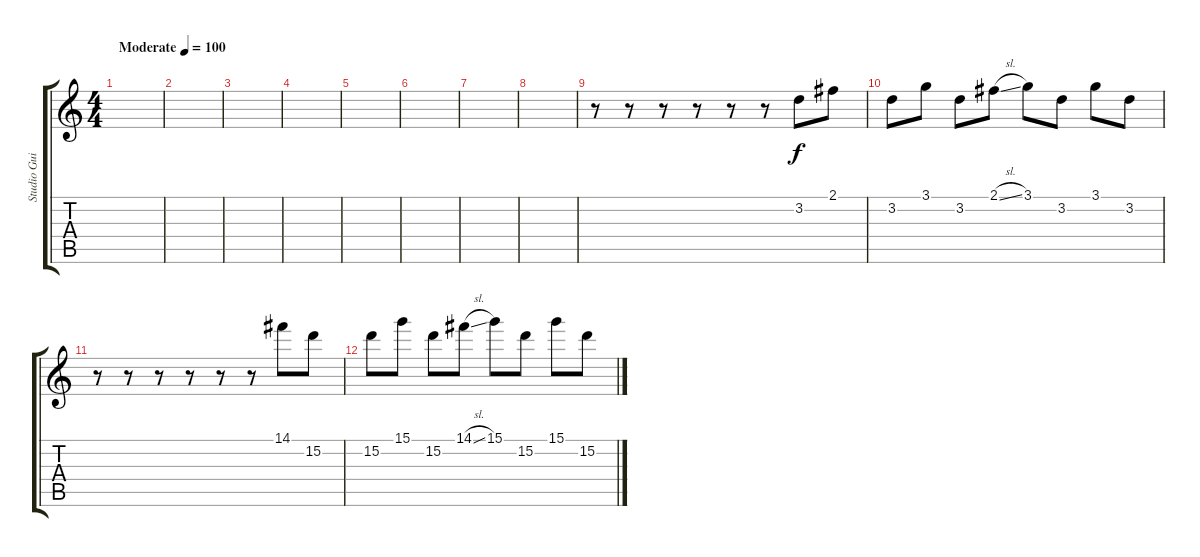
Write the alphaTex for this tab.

\track ("Studio Guitar" "Studio Gui") {instrument acousticguitarsteel}
\staff {score tabs}
\tuning (E4 B3 G3 D3 A2 E2) {hide}
\ts (4 4)
\tempo (100 "Moderate")
\clef g2
\ks c
|
|
|
|
|
|
|
|
r.8 r.8 r.8 r.8 r.8 r.8 3.2.8 2.1.8 |
3.2.8 3.1.8 3.2.8 2.1{sl}.8 3.1.8 3.2.8 3.1.8 3.2.8 |
r.8 r.8 r.8 r.8 r.8 r.8 14.1.8 15.2.8 |
15.2.8 15.1.8 15.2.8 14.1{sl}.8 15.1.8 15.2.8 15.1.8 15.2.8
